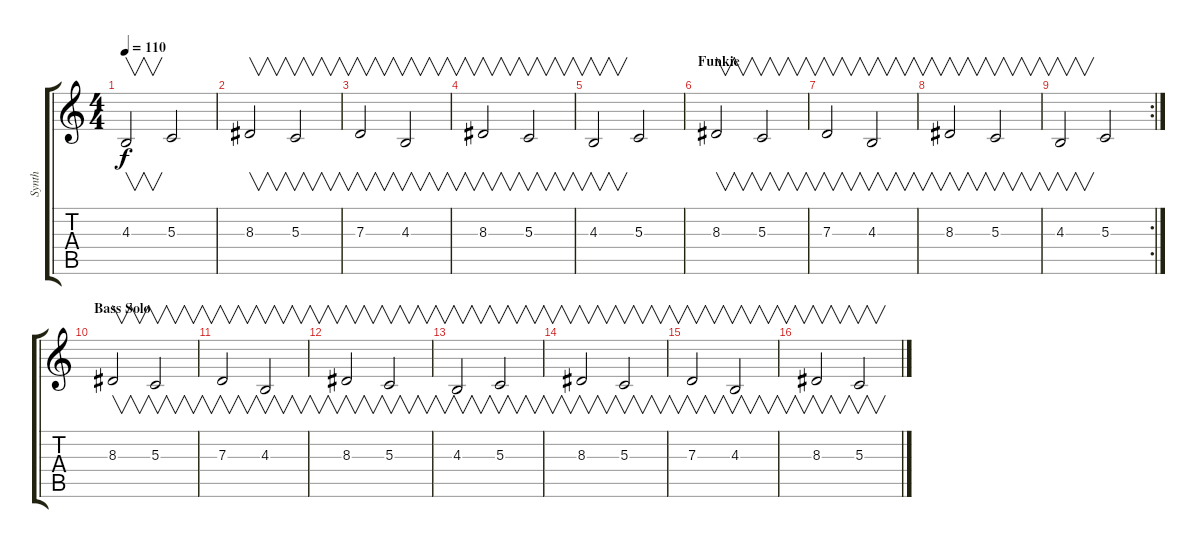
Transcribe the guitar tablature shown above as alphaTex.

\track ("Synth" "Synth") {instrument stringensemble2}
\staff {score tabs}
\tuning (E4 B3 G3 D3 A2 E2) {hide}
\ts (4 4)
\tempo 110
\clef g2
\ks c
4.3.2{v dy f} 5.3.2 |
8.3.2{v} 5.3.2{v} |
7.3.2{v} 4.3.2{v} |
8.3.2{v} 5.3.2{v} |
4.3.2{v} 5.3.2 |
\section ("" "Funkie")
8.3.2{v} 5.3.2{v} |
7.3.2{v} 4.3.2{v} |
8.3.2{v} 5.3.2{v} |
\rc 2
4.3.2{v} 5.3.2 |
\section ("" "Bass Solo")
8.3.2{v} 5.3.2{v} |
7.3.2{v} 4.3.2{v} |
8.3.2{v} 5.3.2{v} |
4.3.2{v} 5.3.2{v} |
8.3.2{v} 5.3.2{v} |
7.3.2{v} 4.3.2{v} |
8.3.2{v} 5.3.2{v}
